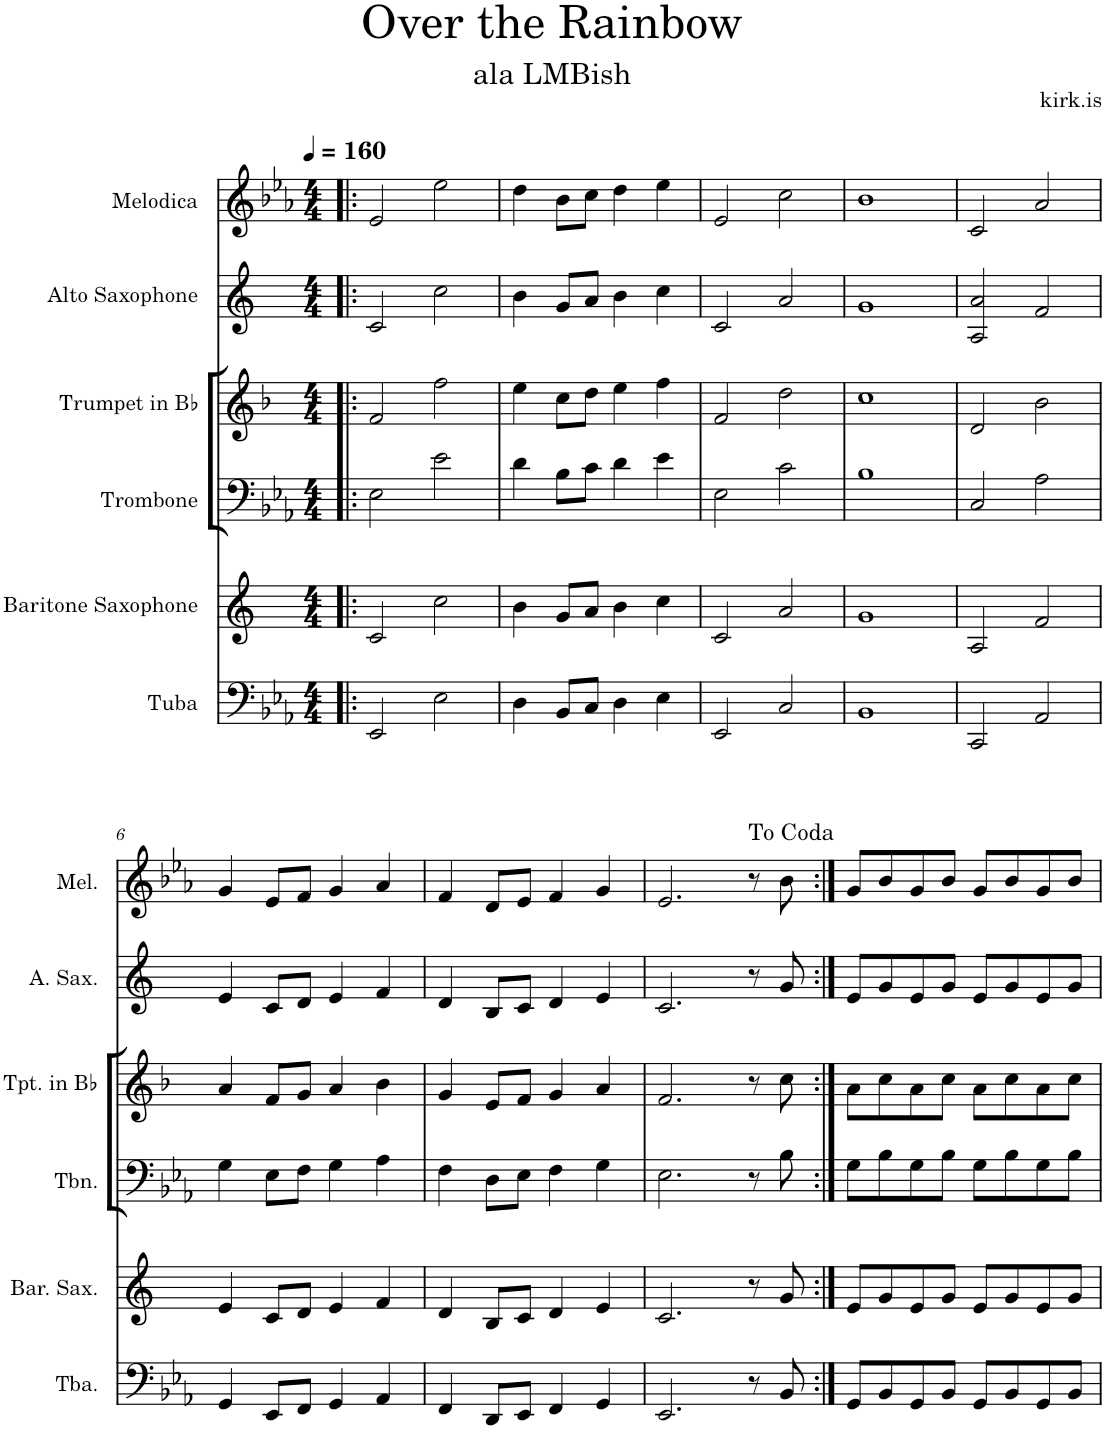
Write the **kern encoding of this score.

**kern	**kern	**kern	**kern	**kern	**kern
*part6	*part5	*part4	*part3	*part2	*part1
*staff6	*staff5	*staff4	*staff3	*staff2	*staff1
*I"Tuba	*I"Baritone Saxophone	*I"Trombone	*I"Trumpet in Bb	*I"Alto Saxophone	*I"Melodica
*I'Tba.	*I'Bar. Sax.	*I'Tbn.	*I'Tpt. in Bb	*I'A. Sax.	*I'Mel.
*clefF4	*clefG2	*clefF4	*clefG2	*clefG2	*clefG2
*	*Trd12c21	*	*Trd1c2	*Trd5c9	*
*k[b-e-a-]	*k[]	*k[b-e-a-]	*k[b-]	*k[]	*k[b-e-a-]
*M4/4	*M4/4	*M4/4	*M4/4	*M4/4	*M4/4
*MM160	*MM160	*MM160	*MM160	*MM160	*MM160
=1!|:	=1!|:	=1!|:	=1!|:	=1!|:	=1!|:
2EE-/	2c/	2E-\	2f/	2c/	2e-/
2E-\	2cc\	2e-\	2ff\	2cc\	2ee-\
=2	=2	=2	=2	=2	=2
4D\	4b\	4d\	4ee\	4b\	4dd\
8BB-/L	8g/L	8B-\L	8cc\L	8g/L	8b-\L
8C/J	8a/J	8c\J	8dd\J	8a/J	8cc\J
4D\	4b\	4d\	4ee\	4b\	4dd\
4E-\	4cc\	4e-\	4ff\	4cc\	4ee-\
=3	=3	=3	=3	=3	=3
2EE-/	2c/	2E-\	2f/	2c/	2e-/
2C/	2a/	2c\	2dd\	2a/	2cc\
=4	=4	=4	=4	=4	=4
1BB-	1g	1B-	1cc	1g	1b-
=5	=5	=5	=5	=5	=5
2CC/	2A/	2C/	2d/	2A/ 2a/	2c/
2AA-/	2f/	2A-\	2b-\	2f/	2a-/
!!LO:LB:g=z
=6	=6	=6	=6	=6	=6
4GG/	4e/	4G\	4a/	4e/	4g/
8EE-/L	8c/L	8E-\L	8f/L	8c/L	8e-/L
8FF/J	8d/J	8F\J	8g/J	8d/J	8f/J
4GG/	4e/	4G\	4a/	4e/	4g/
4AA-/	4f/	4A-\	4b-\	4f/	4a-/
=7	=7	=7	=7	=7	=7
4FF/	4d/	4F\	4g/	4d/	4f/
8DD/L	8B/L	8D\L	8e/L	8B/L	8d/L
8EE-/J	8c/J	8E-\J	8f/J	8c/J	8e-/J
4FF/	4d/	4F\	4g/	4d/	4f/
4GG/	4e/	4G\	4a/	4e/	4g/
=8	=8	=8	=8	=8	=8
2.EE-/	2.c/	2.E-\	2.f/	2.c/	2.e-/
8r	8r	8r	8r	8r	8r
8BB-/	8g/	8B-\	8cc\	8g/	8b-\
=9:|!	=9:|!	=9:|!	=9:|!	=9:|!	=9:|!
8GG/L	8e/L	8G\L	8a\L	8e/L	8g/L
8BB-/	8g/	8B-\	8cc\	8g/	8b-/
8GG/	8e/	8G\	8a\	8e/	8g/
8BB-/J	8g/J	8B-\J	8cc\J	8g/J	8b-/J
8GG/L	8e/L	8G\L	8a\L	8e/L	8g/L
8BB-/	8g/	8B-\	8cc\	8g/	8b-/
8GG/	8e/	8G\	8a\	8e/	8g/
8BB-/J	8g/J	8B-\J	8cc\J	8g/J	8b-/J
=	=	=	=	=	=
*-	*-	*-	*-	*-	*-
